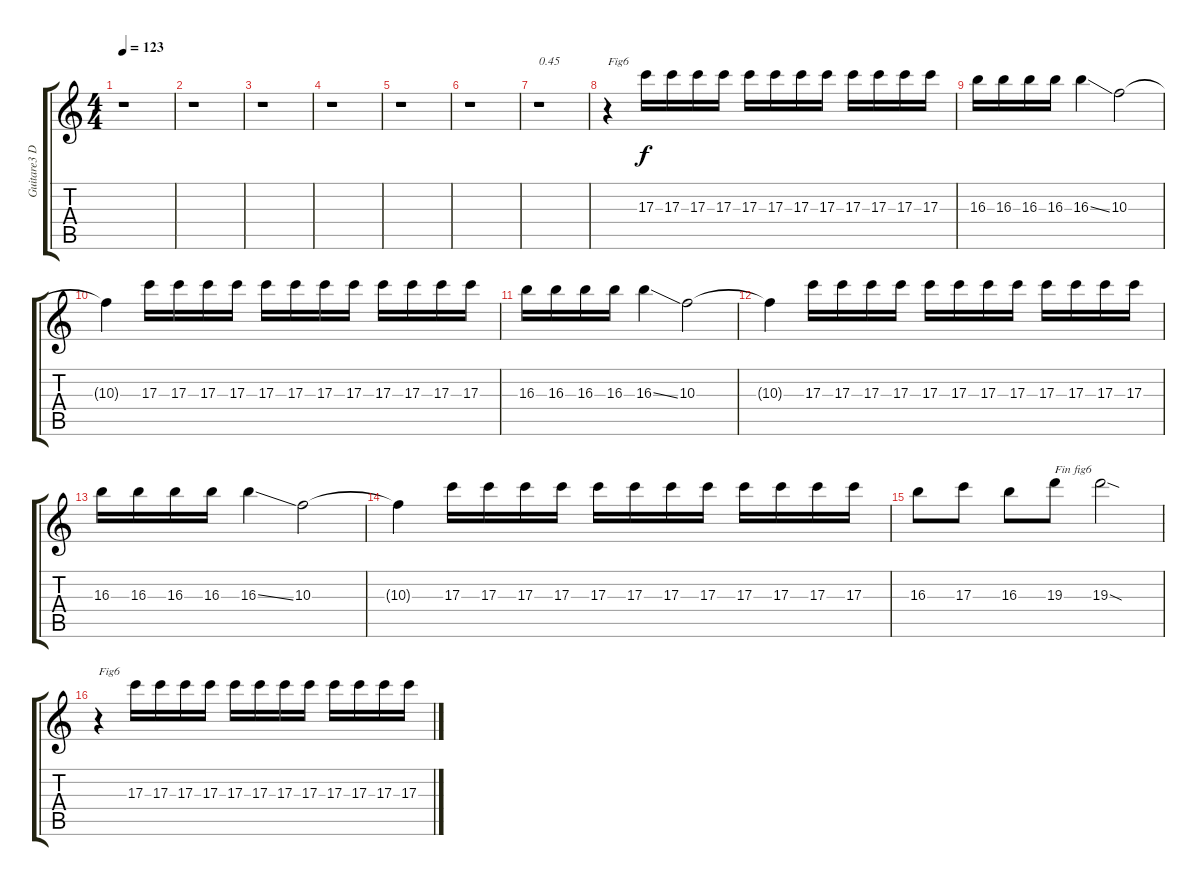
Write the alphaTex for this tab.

\track ("Guitare3 Dr-D" "Guitare3 D") {instrument overdrivenguitar}
\staff {score tabs}
\tuning (E4 B3 G3 D3 A2 D2) {hide}
\ts (4 4)
\tempo 123
\clef g2
\ks c
r.1{dy f} |
r.1 |
r.1 |
r.1 |
r.1 |
r.1 |
r.1{txt "0.45"} |
r.4{txt "Fig6"} 17.3.16 17.3.16 17.3.16 17.3.16 17.3.16 17.3.16 17.3.16 17.3.16 17.3.16 17.3.16 17.3.16 17.3.16 |
16.3.16 16.3.16 16.3.16 16.3.16 16.3{ss}.4 10.3.2 |
10.3{t}.4 17.3.16 17.3.16 17.3.16 17.3.16 17.3.16 17.3.16 17.3.16 17.3.16 17.3.16 17.3.16 17.3.16 17.3.16 |
16.3.16 16.3.16 16.3.16 16.3.16 16.3{ss}.4 10.3.2 |
10.3{t}.4 17.3.16 17.3.16 17.3.16 17.3.16 17.3.16 17.3.16 17.3.16 17.3.16 17.3.16 17.3.16 17.3.16 17.3.16 |
16.3.16 16.3.16 16.3.16 16.3.16 16.3{ss}.4 10.3.2 |
10.3{t}.4 17.3.16 17.3.16 17.3.16 17.3.16 17.3.16 17.3.16 17.3.16 17.3.16 17.3.16 17.3.16 17.3.16 17.3.16 |
16.3.8 17.3.8 16.3.8 19.3.8{txt "Fin fig6"} 19.3{sod}.2 |
r.4{txt "Fig6"} 17.3.16 17.3.16 17.3.16 17.3.16 17.3.16 17.3.16 17.3.16 17.3.16 17.3.16 17.3.16 17.3.16 17.3.16
